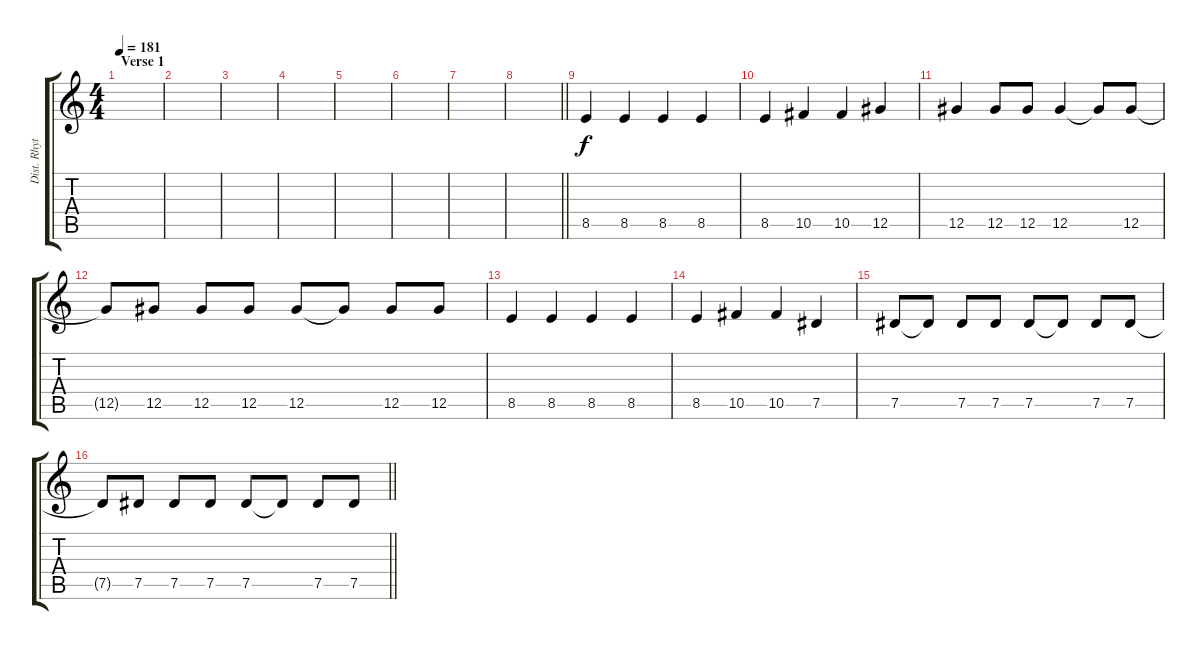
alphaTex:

\track ("Dist. Rhytm Guitar [R]" "Dist. Rhyt") {instrument distortionguitar}
\staff {score tabs}
\tuning (Eb4 Bb3 Gb3 Db3 Ab2 Db2) {hide}
\ts (4 4)
\section ("" "Verse 1")
\tempo 181
\clef g2
\ks c
|
|
|
|
|
|
|
\barLineRight lightlight
|
8.5.4 8.5.4 8.5.4 8.5.4 |
8.5.4 10.5.4 10.5.4 12.5.4 |
12.5.4 12.5.8 12.5.8 12.5.4 12.5{t}.8 12.5.8 |
12.5{t}.8 12.5.8 12.5.8 12.5.8 12.5.8 12.5{t}.8 12.5.8 12.5.8 |
8.5.4 8.5.4 8.5.4 8.5.4 |
8.5.4 10.5.4 10.5.4 7.5.4 |
7.5.8 7.5{t}.8 7.5.8 7.5.8 7.5.8 7.5{t}.8 7.5.8 7.5.8 |
\barLineRight lightlight
7.5{t}.8 7.5.8 7.5.8 7.5.8 7.5.8 7.5{t}.8 7.5.8 7.5.8
